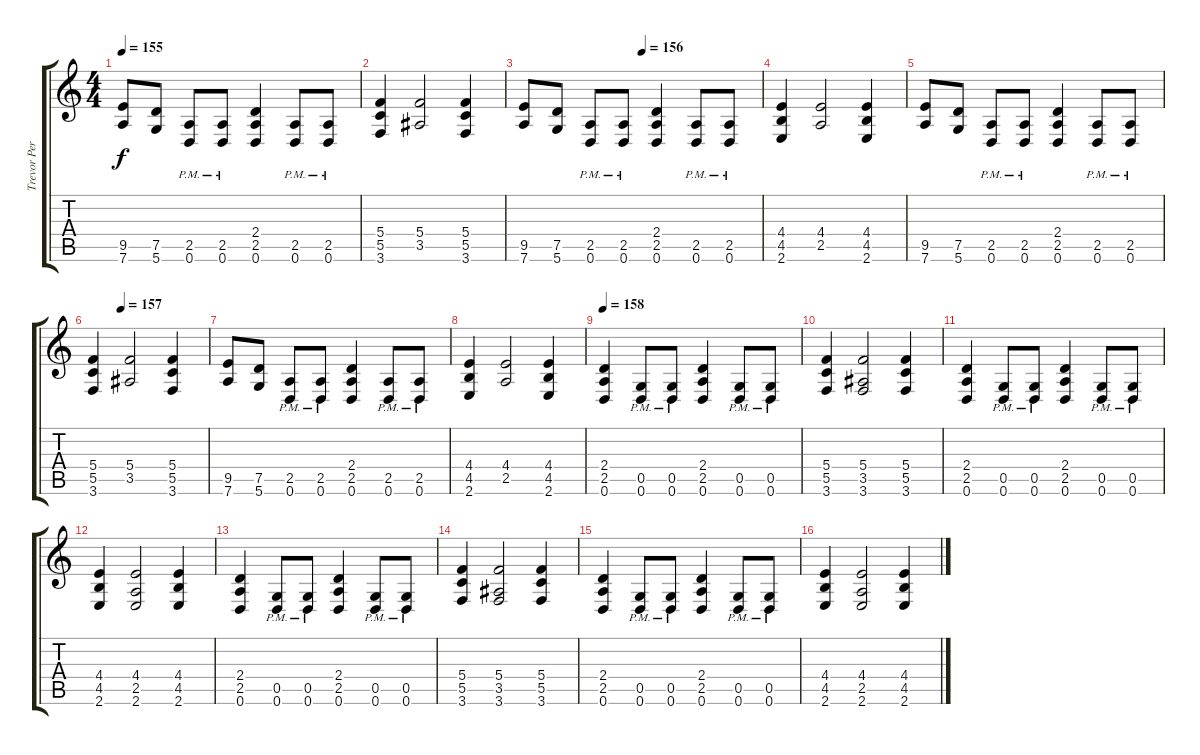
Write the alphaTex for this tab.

\track ("Trevor Peres (Rhythm)" "Trevor Per") {instrument distortionguitar}
\staff {score tabs}
\tuning (D4 A3 F3 C3 G2 D2) {hide}
\ts (4 4)
\tempo 155
\clef g2
\ks c
(9.5 7.6).8{dy f volume 16} (7.5 5.6).8 (2.5{pm} 0.6).8 (2.5{pm} 0.6).8 (2.4 2.5 0.6).4 (2.5{pm} 0.6).8 (2.5{pm} 0.6).8 |
(5.4 5.5 3.6).4 (5.4 3.5).2 (5.4 5.5 3.6).4 |
\tempo (156 0.5)
(9.5 7.6).8 (7.5 5.6).8 (2.5{pm} 0.6).8 (2.5{pm} 0.6).8 (2.4 2.5 0.6).4 (2.5{pm} 0.6).8 (2.5{pm} 0.6).8 |
(4.4 4.5 2.6).4 (4.4 2.5).2 (4.4 4.5 2.6).4 |
(9.5 7.6).8 (7.5 5.6).8 (2.5{pm} 0.6).8 (2.5{pm} 0.6).8 (2.4 2.5 0.6).4 (2.5{pm} 0.6).8 (2.5{pm} 0.6).8 |
\tempo (157 0.25)
(5.4 5.5 3.6).4 (5.4 3.5).2 (5.4 5.5 3.6).4 |
(9.5 7.6).8 (7.5 5.6).8 (2.5{pm} 0.6).8 (2.5{pm} 0.6).8 (2.4 2.5 0.6).4 (2.5{pm} 0.6).8 (2.5{pm} 0.6).8 |
(4.4 4.5 2.6).4 (4.4 2.5).2 (4.4 4.5 2.6).4 |
\tempo 158
(2.4 2.5 0.6).4 (0.5{pm} 0.6).8 (0.5{pm} 0.6).8 (2.4 2.5 0.6).4 (0.5{pm} 0.6).8 (0.5{pm} 0.6).8 |
(5.4 5.5 3.6).4 (5.4 3.5 3.6).2 (5.4 5.5 3.6).4 |
(2.4 2.5 0.6).4 (0.5{pm} 0.6).8 (0.5{pm} 0.6).8 (2.4 2.5 0.6).4 (0.5{pm} 0.6).8 (0.5{pm} 0.6).8 |
(4.4 4.5 2.6).4 (4.4 2.5 2.6).2 (4.4 4.5 2.6).4 |
(2.4 2.5 0.6).4 (0.5{pm} 0.6).8 (0.5{pm} 0.6).8 (2.4 2.5 0.6).4 (0.5{pm} 0.6).8 (0.5{pm} 0.6).8 |
(5.4 5.5 3.6).4 (5.4 3.5 3.6).2 (5.4 5.5 3.6).4 |
(2.4 2.5 0.6).4 (0.5{pm} 0.6).8 (0.5{pm} 0.6).8 (2.4 2.5 0.6).4 (0.5{pm} 0.6).8 (0.5{pm} 0.6).8 |
(4.4 4.5 2.6).4 (4.4 2.5 2.6).2 (4.4 4.5 2.6).4
